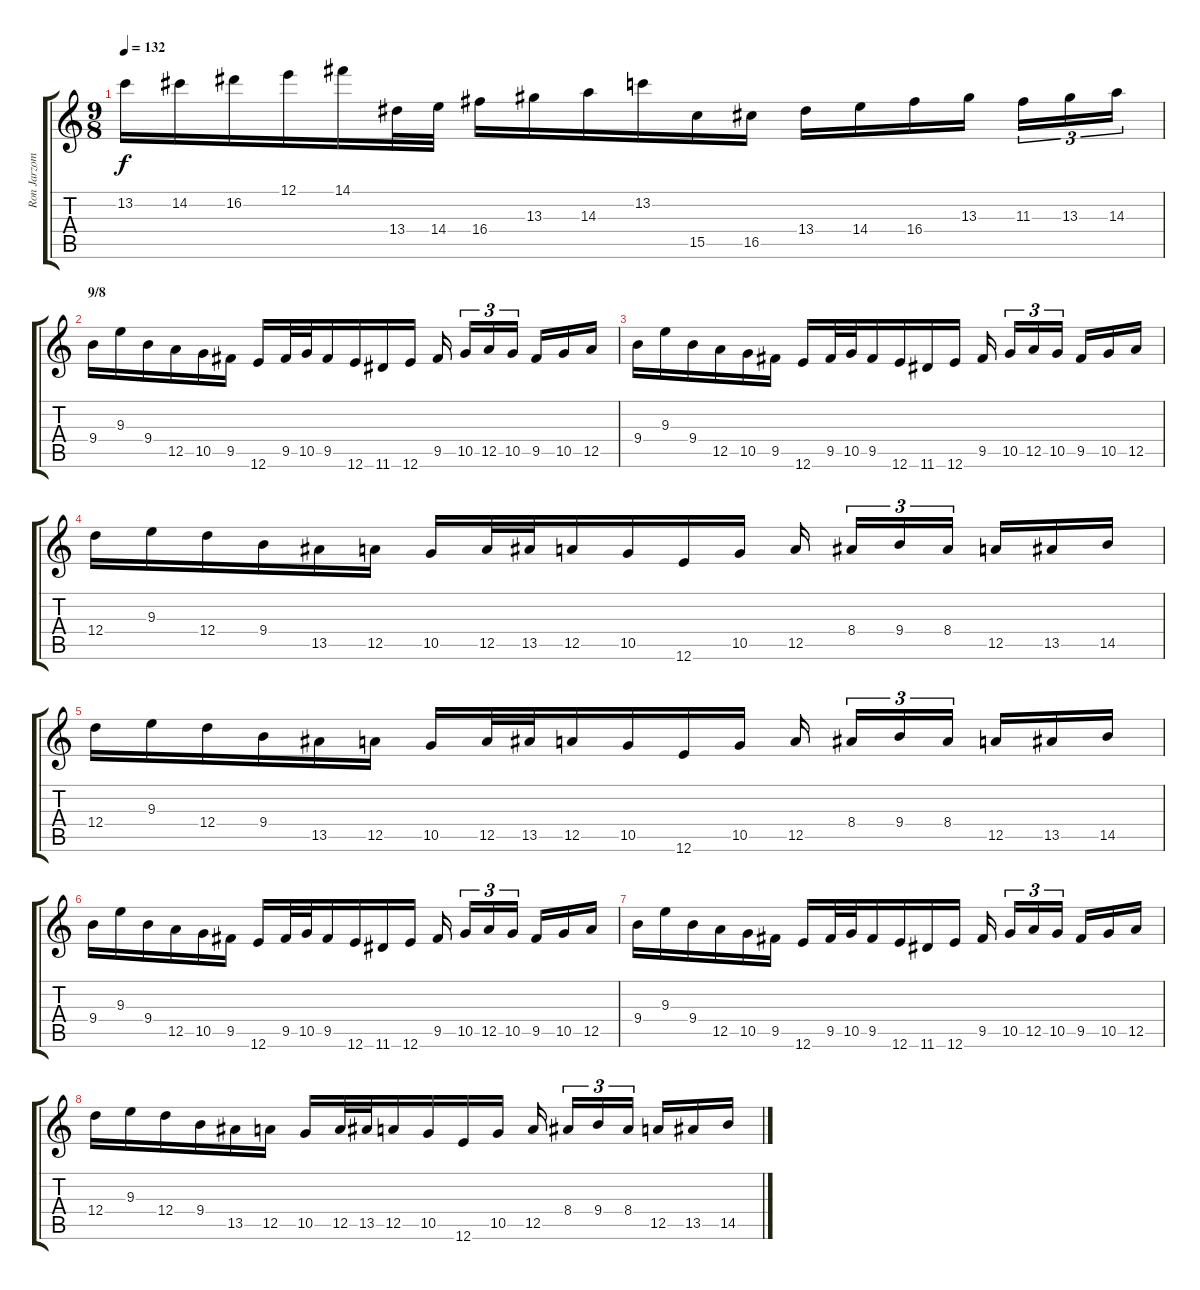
\track ("Ron Jarzombek" "Ron Jarzom") {instrument distortionguitar}
\staff {score tabs}
\tuning (E4 B3 G3 D3 A2 E2) {hide}
\ts (9 8)
\tempo 132
\clef g2
\ks c
13.2.16{dy f} 14.2.16 16.2.16 12.1.16 14.1.16 13.4.32 14.4.32 16.4.16 13.3.16 14.3.16 13.2.16 15.5.16 16.5.16 13.4.16 14.4.16 16.4.16 13.3.16 11.3.16{tu (3 2)} 13.3.16{tu (3 2)} 14.3.16{tu (3 2)} |
\section ("" "9/8")
9.4.16 9.3.16 9.4.16 12.5.16 10.5.16 9.5.16 12.6.16 9.5.32 10.5.32 9.5.16 12.6.16 11.6.16 12.6.16 9.5.16 10.5.16{tu (3 2)} 12.5.16{tu (3 2)} 10.5.16{tu (3 2)} 9.5.16 10.5.16 12.5.16 |
9.4.16 9.3.16 9.4.16 12.5.16 10.5.16 9.5.16 12.6.16 9.5.32 10.5.32 9.5.16 12.6.16 11.6.16 12.6.16 9.5.16 10.5.16{tu (3 2)} 12.5.16{tu (3 2)} 10.5.16{tu (3 2)} 9.5.16 10.5.16 12.5.16 |
12.4.16 9.3.16 12.4.16 9.4.16 13.5.16 12.5.16 10.5.16 12.5.32 13.5.32 12.5.16 10.5.16 12.6.16 10.5.16 12.5.16 8.4.16{tu (3 2)} 9.4.16{tu (3 2)} 8.4.16{tu (3 2)} 12.5.16 13.5.16 14.5.16 |
12.4.16 9.3.16 12.4.16 9.4.16 13.5.16 12.5.16 10.5.16 12.5.32 13.5.32 12.5.16 10.5.16 12.6.16 10.5.16 12.5.16 8.4.16{tu (3 2)} 9.4.16{tu (3 2)} 8.4.16{tu (3 2)} 12.5.16 13.5.16 14.5.16 |
9.4.16 9.3.16 9.4.16 12.5.16 10.5.16 9.5.16 12.6.16 9.5.32 10.5.32 9.5.16 12.6.16 11.6.16 12.6.16 9.5.16 10.5.16{tu (3 2)} 12.5.16{tu (3 2)} 10.5.16{tu (3 2)} 9.5.16 10.5.16 12.5.16 |
9.4.16 9.3.16 9.4.16 12.5.16 10.5.16 9.5.16 12.6.16 9.5.32 10.5.32 9.5.16 12.6.16 11.6.16 12.6.16 9.5.16 10.5.16{tu (3 2)} 12.5.16{tu (3 2)} 10.5.16{tu (3 2)} 9.5.16 10.5.16 12.5.16 |
12.4.16 9.3.16 12.4.16 9.4.16 13.5.16 12.5.16 10.5.16 12.5.32 13.5.32 12.5.16 10.5.16 12.6.16 10.5.16 12.5.16 8.4.16{tu (3 2)} 9.4.16{tu (3 2)} 8.4.16{tu (3 2)} 12.5.16 13.5.16 14.5.16
